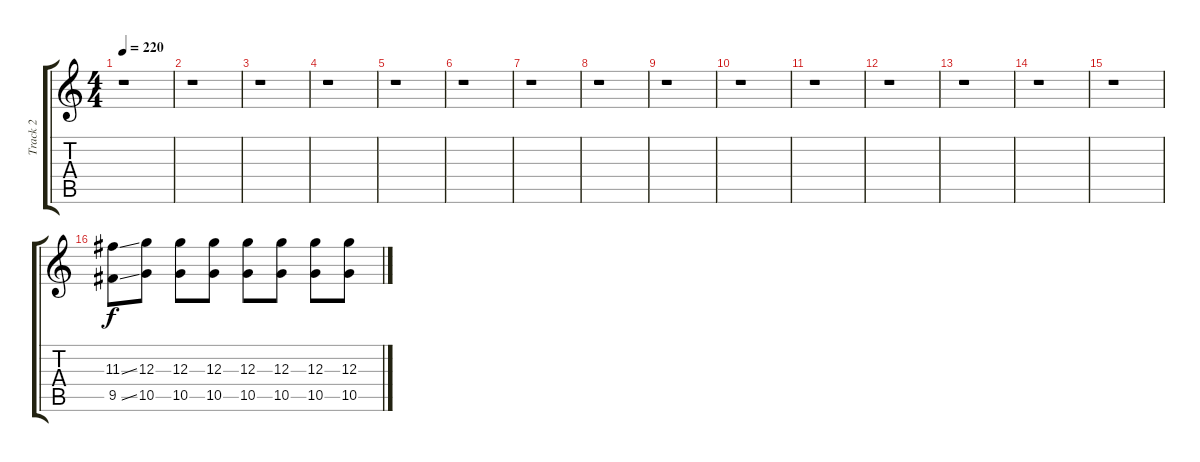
\track ("Track 2" "Track 2") {instrument acousticguitarsteel}
\staff {score tabs}
\tuning (E4 B3 G3 D3 A2 E2) {hide}
\ts (4 4)
\tempo 220
\clef g2
\ks c
r.1{dy f} |
r.1 |
r.1 |
r.1 |
r.1 |
r.1 |
r.1 |
r.1 |
r.1 |
r.1 |
r.1 |
r.1 |
r.1 |
r.1 |
r.1 |
(11.3{ss} 9.5{ss}).8 (12.3 10.5).8 (12.3 10.5).8 (12.3 10.5).8 (12.3 10.5).8 (12.3 10.5).8 (12.3 10.5).8 (12.3 10.5).8
